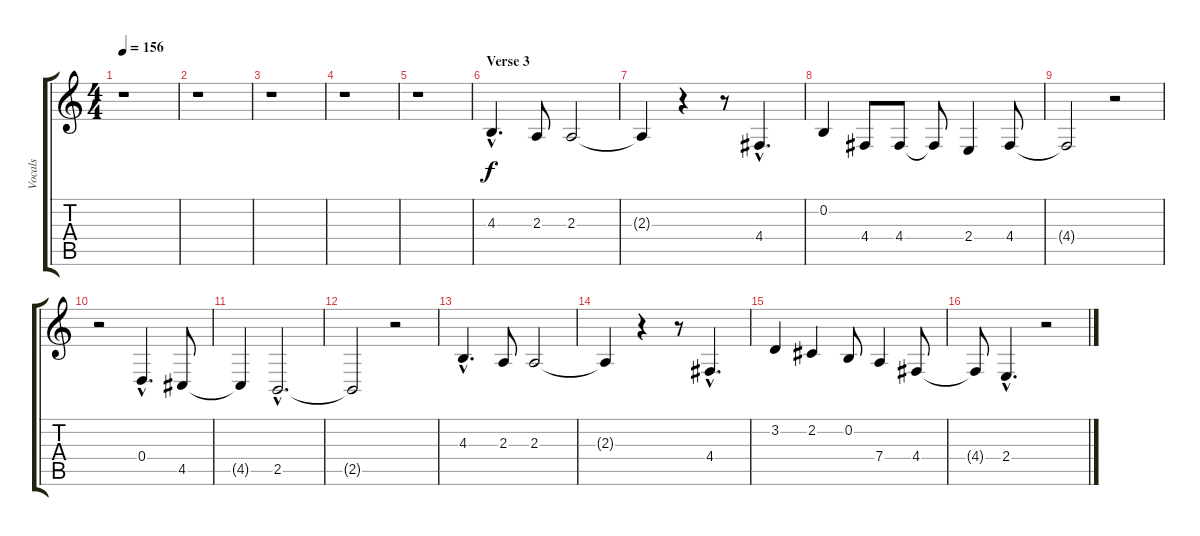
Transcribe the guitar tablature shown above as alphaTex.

\track ("Vocals" "Vocals") {instrument lead6voice}
\staff {score tabs}
\tuning (E4 B3 G3 D3 A2 E2) {hide}
\ts (4 4)
\tempo 156
\clef g2
\ks c
r.1{dy f} |
r.1 |
r.1 |
r.1 |
r.1 |
\section ("" "Verse 3")
4.3{hac}.4{d} 2.3.8 2.3.2 |
2.3{t}.4 r.4 r.8 4.4{hac}.4{d} |
0.2.4 4.4.8 4.4.8 4.4{t}.8 2.4.4 4.4.8 |
4.4{t}.2 r.2 |
r.2 0.4{hac}.4{d} 4.5.8 |
4.5{t}.4 2.5{hac}.2{d} |
2.5{t}.2 r.2 |
4.3{hac}.4{d} 2.3.8 2.3.2 |
2.3{t}.4 r.4 r.8 4.4{hac}.4{d} |
3.2.4 2.2.4 0.2.8 7.4.4 4.4.8 |
4.4{t}.8 2.4{hac}.4{d} r.2
